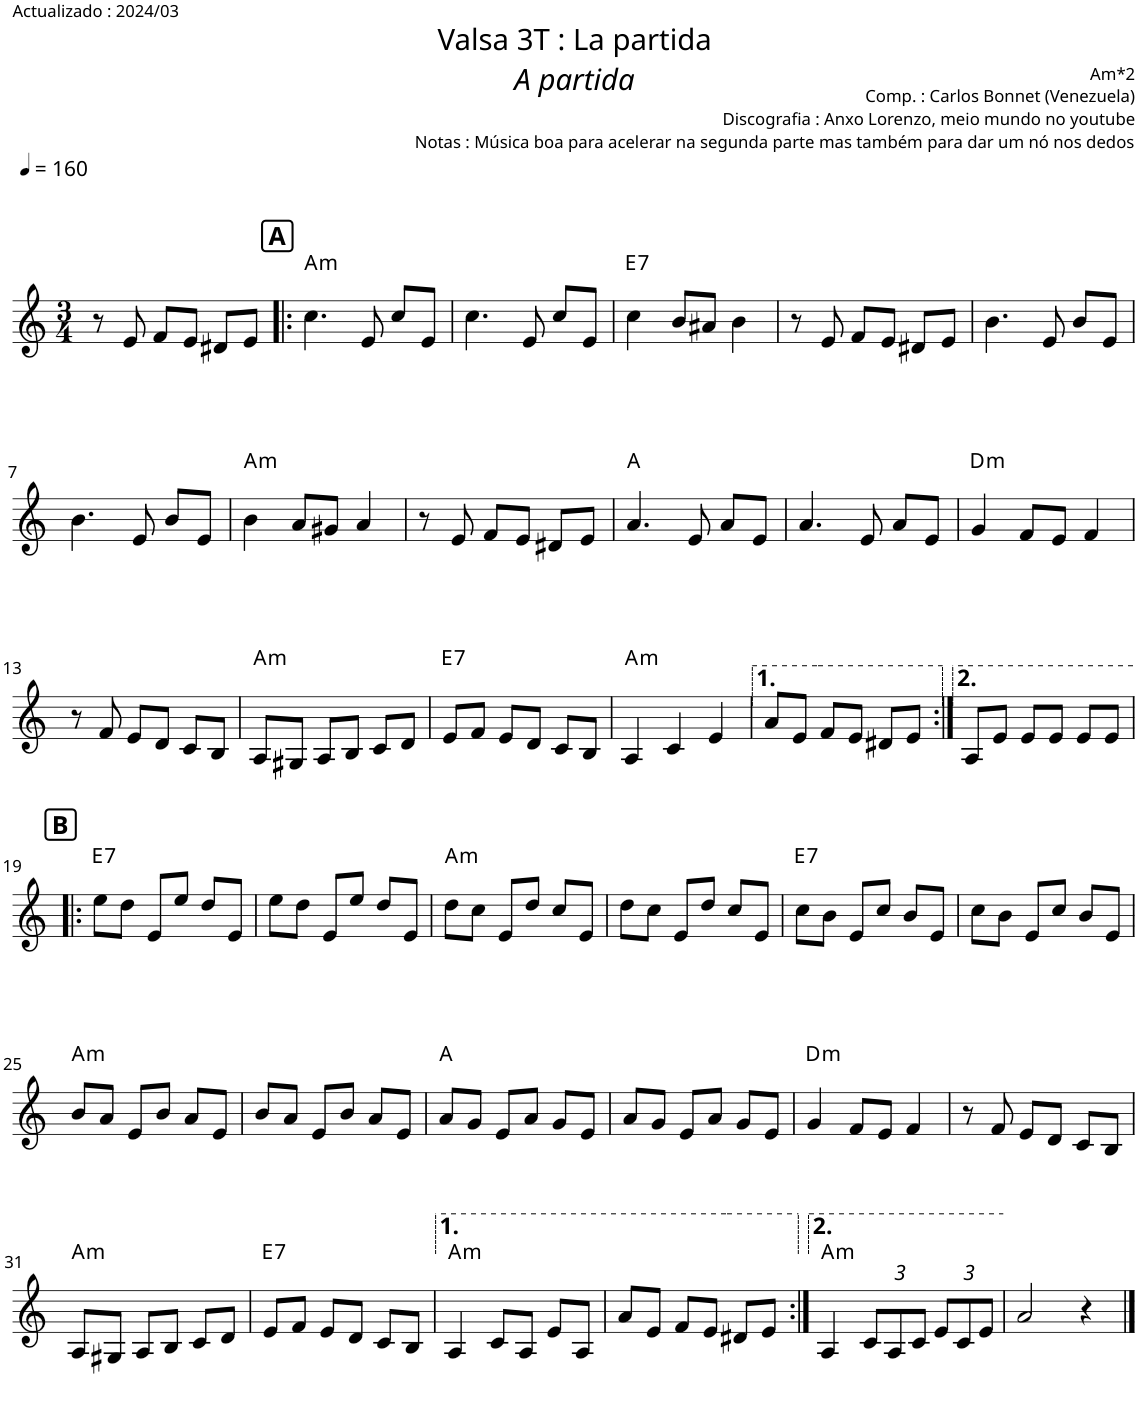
**kern	**harte
*part1	*part1
*staff1	*
*I"Piano	*
*I'Pno.	*
*clefG2	*
*k[]	*
*M3/4	*
*MM160	*
=1	=1
8r	.
8e/	.
8f/L	.
8e/J	.
8d#X/L	.
8e/J	.
!!LO:REH:place=s1:a:B:cj:fs=12:t=A
=2!|:	=2!|:
!	!LO:H:kt=m
4.cc\	A:min
8e/	.
8cc/L	.
8e/J	.
=3	=3
4.cc\	.
8e/	.
8cc/L	.
8e/J	.
=4	=4
!	!LO:H:kt=7
4cc\	E:7
8b/L	.
8a#X/J	.
4b\	.
=5	=5
8r	.
8e/	.
8f/L	.
8e/J	.
8d#X/L	.
8e/J	.
=6	=6
4.b\	.
8e/	.
8b/L	.
8e/J	.
!!LO:LB:g=z
=7	=7
4.b\	.
8e/	.
8b/L	.
8e/J	.
=8	=8
!	!LO:H:kt=m
4b\	A:min
8a/L	.
8g#X/J	.
4a/	.
=9	=9
8r	.
8e/	.
8f/L	.
8e/J	.
8d#X/L	.
8e/J	.
=10	=10
4.a/	A:maj
8e/	.
8a/L	.
8e/J	.
=11	=11
4.a/	.
8e/	.
8a/L	.
8e/J	.
=12	=12
!	!LO:H:kt=m
4g/	D:min
8f/L	.
8e/J	.
4f/	.
!!LO:LB:g=z
=13	=13
8r	.
8f/	.
8e/L	.
8d/J	.
8c/L	.
8B/J	.
=14	=14
!	!LO:H:kt=m
8A/L	A:min
8G#X/J	.
8A/L	.
8B/J	.
8c/L	.
8d/J	.
=15	=15
!	!LO:H:kt=7
8e/L	E:7
8f/J	.
8e/L	.
8d/J	.
8c/L	.
8B/J	.
=16	=16
!	!LO:H:kt=m
4A/	A:min
4c/	.
4e/	.
=17	=17
8a/L	.
8e/J	.
8f/L	.
8e/J	.
8d#X/L	.
8e/J	.
=18:|!	=18:|!
8A/L	.
8e/J	.
8e/L	.
8e/J	.
8e/L	.
8e/J	.
!!LO:LB:g=z
!!LO:REH:place=s1:a:B:cj:fs=12:t=B
=19!|:	=19!|:
!	!LO:H:kt=7
8ee\L	E:7
8dd\J	.
8e/L	.
8ee/J	.
8dd/L	.
8e/J	.
=20	=20
8ee\L	.
8dd\J	.
8e/L	.
8ee/J	.
8dd/L	.
8e/J	.
=21	=21
!	!LO:H:kt=m
8dd\L	A:min
8cc\J	.
8e/L	.
8dd/J	.
8cc/L	.
8e/J	.
=22	=22
8dd\L	.
8cc\J	.
8e/L	.
8dd/J	.
8cc/L	.
8e/J	.
=23	=23
!	!LO:H:kt=7
8cc\L	E:7
8b\J	.
8e/L	.
8cc/J	.
8b/L	.
8e/J	.
=24	=24
8cc\L	.
8b\J	.
8e/L	.
8cc/J	.
8b/L	.
8e/J	.
!!LO:LB:g=z
=25	=25
!	!LO:H:kt=m
8b/L	A:min
8a/J	.
8e/L	.
8b/J	.
8a/L	.
8e/J	.
=26	=26
8b/L	.
8a/J	.
8e/L	.
8b/J	.
8a/L	.
8e/J	.
=27	=27
8a/L	A:maj
8g/J	.
8e/L	.
8a/J	.
8g/L	.
8e/J	.
=28	=28
8a/L	.
8g/J	.
8e/L	.
8a/J	.
8g/L	.
8e/J	.
=29	=29
!	!LO:H:kt=m
4g/	D:min
8f/L	.
8e/J	.
4f/	.
=30	=30
8r	.
8f/	.
8e/L	.
8d/J	.
8c/L	.
8B/J	.
!!LO:LB:g=z
=31	=31
!	!LO:H:kt=m
8A/L	A:min
8G#X/J	.
8A/L	.
8B/J	.
8c/L	.
8d/J	.
=32	=32
!	!LO:H:kt=7
8e/L	E:7
8f/J	.
8e/L	.
8d/J	.
8c/L	.
8B/J	.
=33	=33
!	!LO:H:kt=m
4A/	A:min
8c/L	.
8A/J	.
8e/L	.
8A/J	.
=34	=34
8a/L	.
8e/J	.
8f/L	.
8e/J	.
8d#X/L	.
8e/J	.
=35:|!	=35:|!
!	!LO:H:kt=m
4A/	A:min
*Xbrackettup	*
12c/L	.
12A/	.
12c/J	.
12e/L	.
12c/	.
12e/J	.
=36	=36
2a/	.
4r	.
==	==
*-	*-
